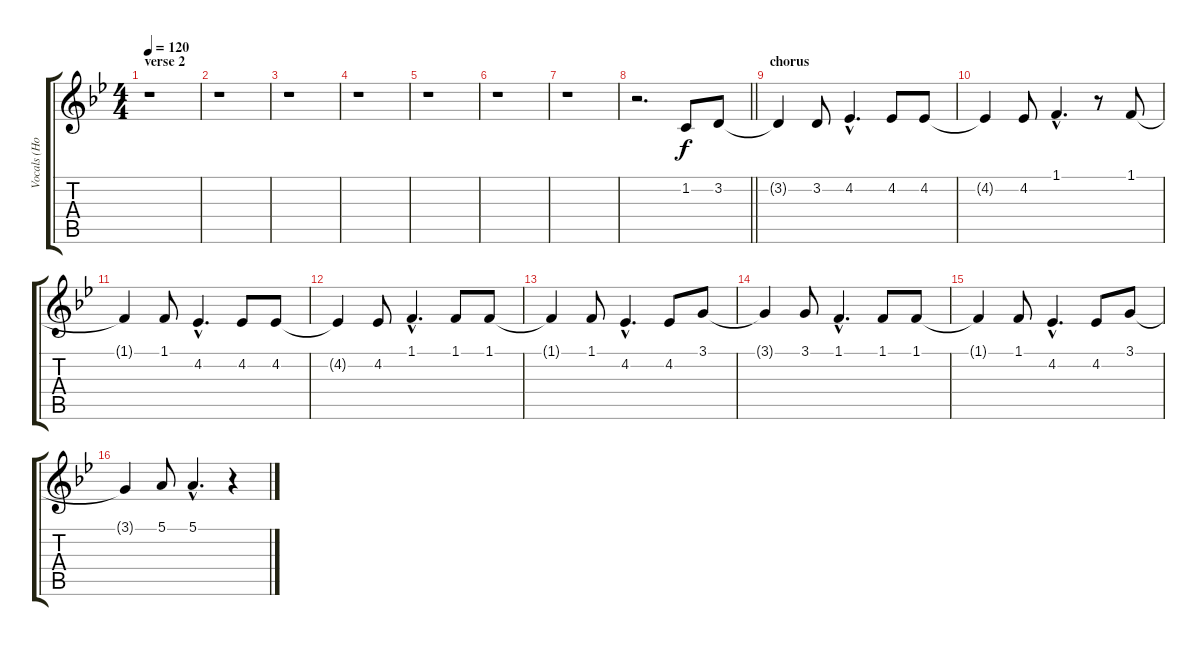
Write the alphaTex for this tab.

\track ("Vocals (Hogson)" "Vocals (Ho") {instrument lead6voice}
\staff {score tabs}
\tuning (E4 B3 G3 D3 A2 E2) {hide}
\ts (4 4)
\section ("" "verse 2")
\tempo 120
\clef g2
\ks bb
r.1{dy f} |
r.1 |
r.1 |
r.1 |
r.1 |
r.1 |
r.1 |
\barLineRight lightlight
r.2{d} 1.2.8 3.2.8 |
\section ("" "chorus")
3.2{t}.4 3.2.8 4.2{hac}.4{d} 4.2.8 4.2.8 |
4.2{t}.4 4.2.8 1.1{hac}.4{d} r.8 1.1.8 |
1.1{t}.4 1.1.8 4.2{hac}.4{d} 4.2.8 4.2.8 |
4.2{t}.4 4.2.8 1.1{hac}.4{d} 1.1.8 1.1.8 |
1.1{t}.4 1.1.8 4.2{hac}.4{d} 4.2.8 3.1.8 |
3.1{t}.4 3.1.8 1.1{hac}.4{d} 1.1.8 1.1.8 |
1.1{t}.4 1.1.8 4.2{hac}.4{d} 4.2.8 3.1.8 |
3.1{t}.4 5.1.8 5.1{hac}.4{d} r.4
